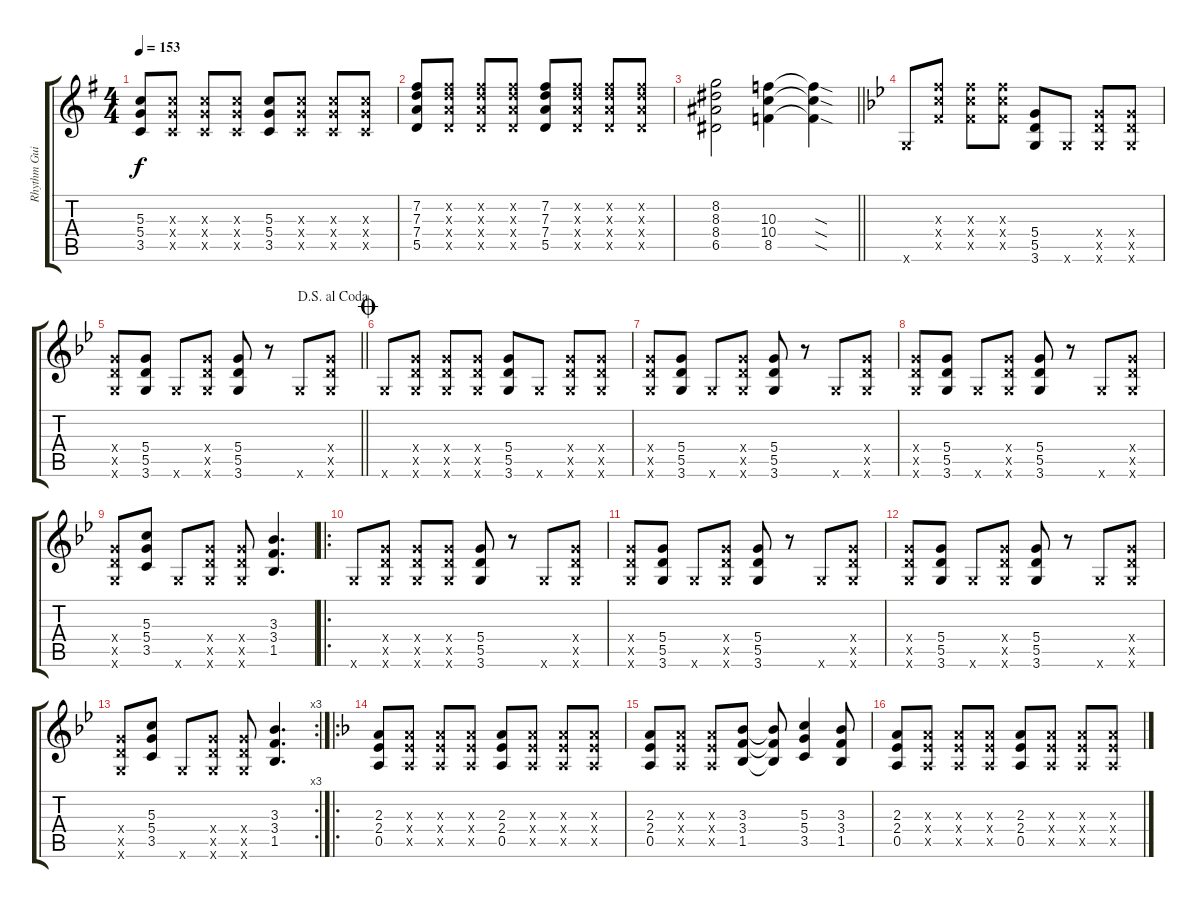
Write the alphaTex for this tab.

\track ("Rhythm Guitar" "Rhythm Gui") {instrument distortionguitar}
\staff {score tabs}
\tuning (E4 B3 G3 D3 A2 E2) {hide}
\ts (4 4)
\tempo 153
\clef g2
\ks g
(5.3 5.4 3.5).8{dy f} (5.3{x} 5.4{x} 3.5{x}).8 (5.3{x} 5.4{x} 3.5{x}).8 (5.3{x} 5.4{x} 3.5{x}).8 (5.3 5.4 3.5).8 (5.3{x} 5.4{x} 3.5{x}).8 (5.3{x} 5.4{x} 3.5{x}).8 (5.3{x} 5.4{x} 3.5{x}).8 |
(7.2 7.3 7.4 5.5).8 (7.2{x} 7.3{x} 7.4{x} 5.5{x}).8 (7.2{x} 7.3{x} 7.4{x} 5.5{x}).8 (7.2{x} 7.3{x} 7.4{x} 5.5{x}).8 (7.2 7.3 7.4 5.5).8 (7.2{x} 7.3{x} 7.4{x} 5.5{x}).8 (7.2{x} 7.3{x} 7.4{x} 5.5{x}).8 (7.2{x} 7.3{x} 7.4{x} 5.5{x}).8 |
\barLineRight lightlight
(8.2 8.3 8.4 6.5).2 (10.3 10.4 8.5).4 (10.3{sod t} 10.4{sod t} 8.5{sod t}).4 |
\ks bb
3.6{x}.8 (10.3{x} 10.4{x} 8.5{x}).8 (10.3{x} 10.4{x} 8.5{x}).8 (10.3{x} 10.4{x} 8.5{x}).8 (5.4 5.5 3.6).8 3.6{x}.8 (5.4{x} 5.5{x} 3.6{x}).8 (5.4{x} 5.5{x} 3.6{x}).8 |
\jump dalsegnoalcoda
\barLineRight lightlight
(5.4{x} 5.5{x} 3.6{x}).8 (5.4 5.5 3.6).8 3.6{x}.8 (5.4{x} 5.5{x} 3.6{x}).8 (5.4 5.5 3.6).8 r.8 3.6{x}.8 (5.4{x} 5.5{x} 3.6{x}).8 |
\jump coda
3.6{x}.8 (5.4{x} 5.5{x} 3.6{x}).8 (5.4{x} 5.5{x} 3.6{x}).8 (5.4{x} 5.5{x} 3.6{x}).8 (5.4 5.5 3.6).8 3.6{x}.8 (5.4{x} 5.5{x} 3.6{x}).8 (5.4{x} 5.5{x} 3.6{x}).8 |
(5.4{x} 5.5{x} 3.6{x}).8 (5.4 5.5 3.6).8 3.6{x}.8 (5.4{x} 5.5{x} 3.6{x}).8 (5.4 5.5 3.6).8 r.8 3.6{x}.8 (5.4{x} 5.5{x} 3.6{x}).8 |
(5.4{x} 5.5{x} 3.6{x}).8 (5.4 5.5 3.6).8 3.6{x}.8 (5.4{x} 5.5{x} 3.6{x}).8 (5.4 5.5 3.6).8 r.8 3.6{x}.8 (5.4{x} 5.5{x} 3.6{x}).8 |
(5.4{x} 5.5{x} 3.6{x}).8 (5.3 5.4 3.5).8 3.6{x}.8 (5.4{x} 5.5{x} 3.6{x}).8 (5.4{x} 5.5{x} 3.6{x}).8 (3.3 3.4 1.5).4{d} |
\ro
3.6{x}.8 (5.4{x} 5.5{x} 3.6{x}).8 (5.4{x} 5.5{x} 3.6{x}).8 (5.4{x} 5.5{x} 3.6{x}).8 (5.4 5.5 3.6).8 r.8 3.6{x}.8 (5.4{x} 5.5{x} 3.6{x}).8 |
(5.4{x} 5.5{x} 3.6{x}).8 (5.4 5.5 3.6).8 3.6{x}.8 (5.4{x} 5.5{x} 3.6{x}).8 (5.4 5.5 3.6).8 r.8 3.6{x}.8 (5.4{x} 5.5{x} 3.6{x}).8 |
(5.4{x} 5.5{x} 3.6{x}).8 (5.4 5.5 3.6).8 3.6{x}.8 (5.4{x} 5.5{x} 3.6{x}).8 (5.4 5.5 3.6).8 r.8 3.6{x}.8 (5.4{x} 5.5{x} 3.6{x}).8 |
\rc 3
(5.4{x} 5.5{x} 3.6{x}).8 (5.3 5.4 3.5).8 3.6{x}.8 (5.4{x} 5.5{x} 3.6{x}).8 (5.4{x} 5.5{x} 3.6{x}).8 (3.3 3.4 1.5).4{d} |
\ro
\ks f
(2.3 2.4 0.5).8 (2.3{x} 2.4{x} 0.5{x}).8 (2.3{x} 2.4{x} 0.5{x}).8 (2.3{x} 2.4{x} 0.5{x}).8 (2.3 2.4 0.5).8 (2.3{x} 2.4{x} 0.5{x}).8 (2.3{x} 2.4{x} 0.5{x}).8 (2.3{x} 2.4{x} 0.5{x}).8 |
(2.3 2.4 0.5).8 (2.3{x} 2.4{x} 0.5{x}).8 (2.3{x} 2.4{x} 0.5{x}).8 (3.3 3.4 1.5).8 (3.3{t} 3.4{t} 1.5{t}).8 (5.3 5.4 3.5).4 (3.3 3.4 1.5).8 |
(2.3 2.4 0.5).8 (2.3{x} 2.4{x} 0.5{x}).8 (2.3{x} 2.4{x} 0.5{x}).8 (2.3{x} 2.4{x} 0.5{x}).8 (2.3 2.4 0.5).8 (2.3{x} 2.4{x} 0.5{x}).8 (2.3{x} 2.4{x} 0.5{x}).8 (2.3{x} 2.4{x} 0.5{x}).8
